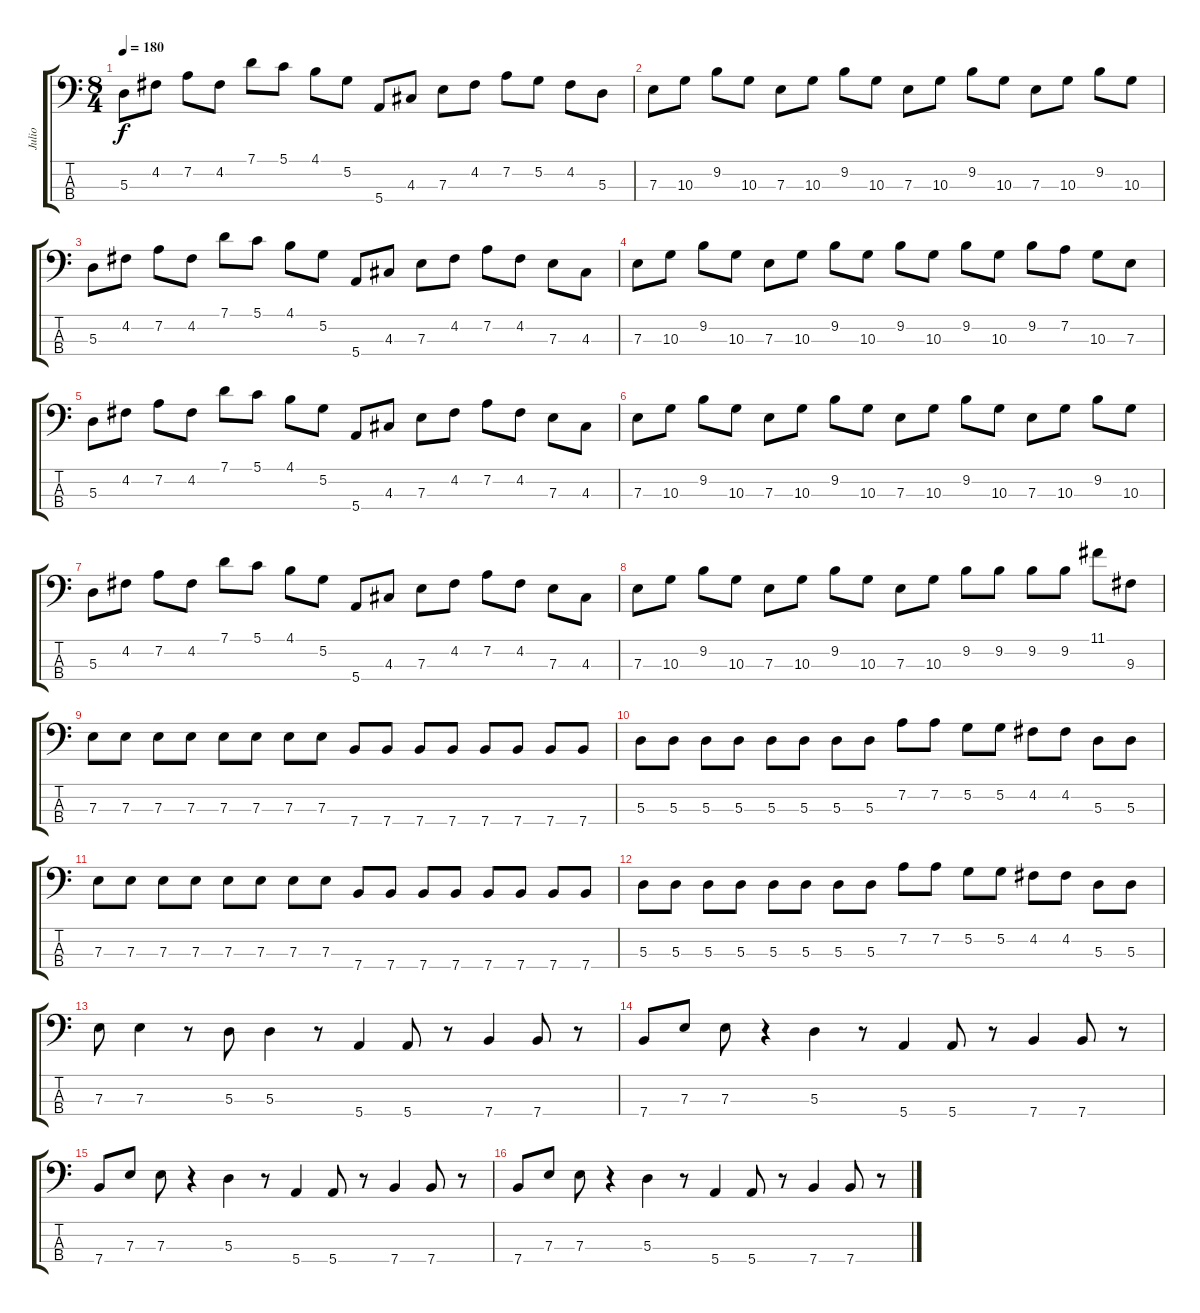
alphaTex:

\track ("Julio" "Julio") {instrument electricbassfinger}
\staff {score tabs}
\tuning (G2 D2 A1 E1) {hide}
\ts (8 4)
\tempo 180
\clef f4
\ks c
5.3.8{dy f} 4.2.8 7.2.8 4.2.8 7.1.8 5.1.8 4.1.8 5.2.8 5.4.8 4.3.8 7.3.8 4.2.8 7.2.8 5.2.8 4.2.8 5.3.8 |
7.3.8 10.3.8 9.2.8 10.3.8 7.3.8 10.3.8 9.2.8 10.3.8 7.3.8 10.3.8 9.2.8 10.3.8 7.3.8 10.3.8 9.2.8 10.3.8 |
5.3.8 4.2.8 7.2.8 4.2.8 7.1.8 5.1.8 4.1.8 5.2.8 5.4.8 4.3.8 7.3.8 4.2.8 7.2.8 4.2.8 7.3.8 4.3.8 |
7.3.8 10.3.8 9.2.8 10.3.8 7.3.8 10.3.8 9.2.8 10.3.8 9.2.8 10.3.8 9.2.8 10.3.8 9.2.8 7.2.8 10.3.8 7.3.8 |
5.3.8 4.2.8 7.2.8 4.2.8 7.1.8 5.1.8 4.1.8 5.2.8 5.4.8 4.3.8 7.3.8 4.2.8 7.2.8 4.2.8 7.3.8 4.3.8 |
7.3.8 10.3.8 9.2.8 10.3.8 7.3.8 10.3.8 9.2.8 10.3.8 7.3.8 10.3.8 9.2.8 10.3.8 7.3.8 10.3.8 9.2.8 10.3.8 |
5.3.8 4.2.8 7.2.8 4.2.8 7.1.8 5.1.8 4.1.8 5.2.8 5.4.8 4.3.8 7.3.8 4.2.8 7.2.8 4.2.8 7.3.8 4.3.8 |
7.3.8 10.3.8 9.2.8 10.3.8 7.3.8 10.3.8 9.2.8 10.3.8 7.3.8 10.3.8 9.2.8 9.2.8 9.2.8 9.2.8 11.1.8 9.3.8 |
7.3.8 7.3.8 7.3.8 7.3.8 7.3.8 7.3.8 7.3.8 7.3.8 7.4.8 7.4.8 7.4.8 7.4.8 7.4.8 7.4.8 7.4.8 7.4.8 |
5.3.8 5.3.8 5.3.8 5.3.8 5.3.8 5.3.8 5.3.8 5.3.8 7.2.8 7.2.8 5.2.8 5.2.8 4.2.8 4.2.8 5.3.8 5.3.8 |
7.3.8 7.3.8 7.3.8 7.3.8 7.3.8 7.3.8 7.3.8 7.3.8 7.4.8 7.4.8 7.4.8 7.4.8 7.4.8 7.4.8 7.4.8 7.4.8 |
5.3.8 5.3.8 5.3.8 5.3.8 5.3.8 5.3.8 5.3.8 5.3.8 7.2.8 7.2.8 5.2.8 5.2.8 4.2.8 4.2.8 5.3.8 5.3.8 |
7.3.8 7.3.4 r.8 5.3.8 5.3.4 r.8 5.4.4 5.4.8 r.8 7.4.4 7.4.8 r.8 |
7.4.8 7.3.8 7.3.8 r.4 5.3.4 r.8 5.4.4 5.4.8 r.8 7.4.4 7.4.8 r.8 |
7.4.8 7.3.8 7.3.8 r.4 5.3.4 r.8 5.4.4 5.4.8 r.8 7.4.4 7.4.8 r.8 |
7.4.8 7.3.8 7.3.8 r.4 5.3.4 r.8 5.4.4 5.4.8 r.8 7.4.4 7.4.8 r.8
